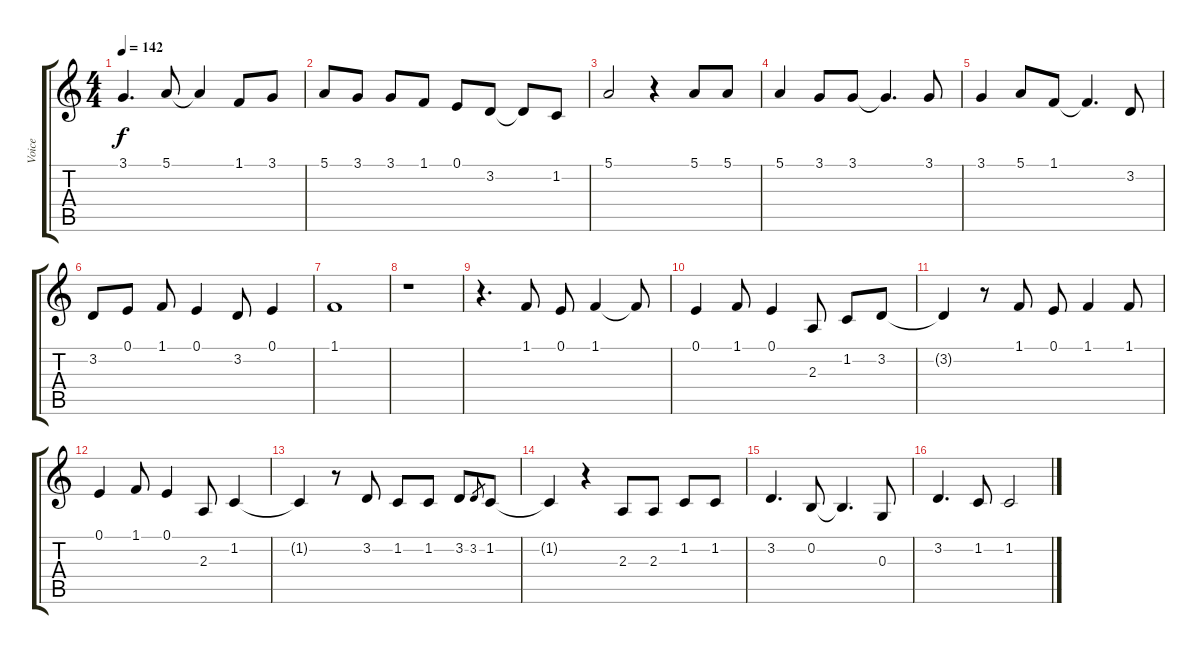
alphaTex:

\track ("Voice" "Voice") {instrument sopranosax}
\staff {score tabs}
\tuning (E4 B3 G3 D3 A2 E2) {hide}
\ts (4 4)
\tempo 142
\clef g2
\ks c
3.1.4{d dy f} 5.1.8 5.1{t}.4 1.1.8 3.1.8 |
5.1.8 3.1.8 3.1.8 1.1.8 0.1.8 3.2.8 3.2{t}.8 1.2.8 |
5.1.2 r.4 5.1.8 5.1.8 |
5.1.4 3.1.8 3.1.8 3.1{t}.4{d} 3.1.8 |
3.1.4 5.1.8 1.1.8 1.1{t}.4{d} 3.2.8 |
3.2.8 0.1.8 1.1.8 0.1.4 3.2.8 0.1.4 |
1.1.1 |
r.1 |
r.4{d} 1.1.8 0.1.8 1.1.4 1.1{t}.8 |
0.1.4 1.1.8 0.1.4 2.3.8 1.2.8 3.2.8 |
3.2{t}.4 r.8 1.1.8 0.1.8 1.1.4 1.1.8 |
0.1.4 1.1.8 0.1.4 2.3.8 1.2.4 |
1.2{t}.4 r.8 3.2.8 1.2.8 1.2.8 3.2.8 3.2.8{gr} 1.2.8 |
1.2{t}.4 r.4 2.3.8 2.3.8 1.2.8 1.2.8 |
3.2.4{d} 0.2.8 0.2{t}.4{d} 0.3.8 |
3.2.4{d} 1.2.8 1.2.2
